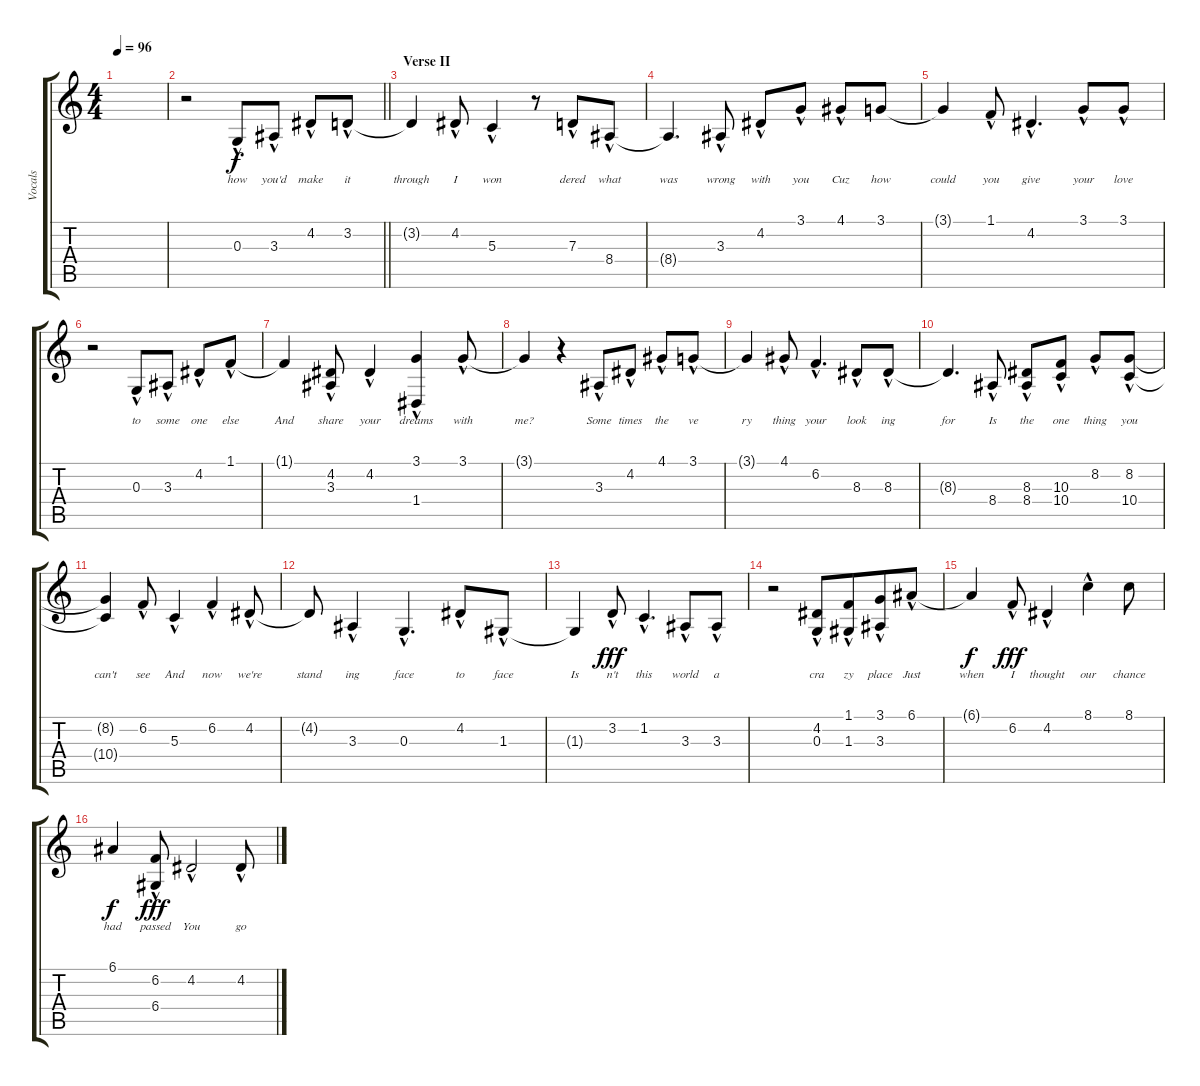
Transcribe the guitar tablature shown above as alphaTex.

\track ("Vocals" "Vocals") {instrument pad1newage}
\staff {score tabs}
\tuning (E4 B3 G3 D3 A2 E2) {hide}
\ts (4 4)
\tempo 96
\clef g2
\ks c
|
\barLineRight lightlight
r.2 0.3{hac}.8{lyrics (0 "how") lyrics (1 "") lyrics (2 "") lyrics (3 "") lyrics (4 "")} 3.3{hac}.8{lyrics (0 "you'd") lyrics (1 "") lyrics (2 "") lyrics (3 "") lyrics (4 "")} 4.2{hac}.8{lyrics (0 "make") lyrics (1 "") lyrics (2 "") lyrics (3 "") lyrics (4 "")} 3.2{hac}.8{lyrics (0 "it") lyrics (1 "") lyrics (2 "") lyrics (3 "") lyrics (4 "")} |
\section ("" "Verse II")
3.2{t}.4{lyrics (0 "through") lyrics (1 "") lyrics (2 "") lyrics (3 "") lyrics (4 "")} 4.2{hac}.8{lyrics (0 "I") lyrics (1 "") lyrics (2 "") lyrics (3 "") lyrics (4 "")} 5.3{hac}.4{lyrics (0 "won") lyrics (1 "") lyrics (2 "") lyrics (3 "") lyrics (4 "")} r.8 7.3{hac}.8{lyrics (0 "dered") lyrics (1 "") lyrics (2 "") lyrics (3 "") lyrics (4 "")} 8.4{hac}.8{lyrics (0 "what") lyrics (1 "") lyrics (2 "") lyrics (3 "") lyrics (4 "")} |
8.4{t}.4{d lyrics (0 "was") lyrics (1 "") lyrics (2 "") lyrics (3 "") lyrics (4 "")} 3.3{hac}.8{lyrics (0 "wrong") lyrics (1 "") lyrics (2 "") lyrics (3 "") lyrics (4 "")} 4.2{hac}.8{lyrics (0 "with") lyrics (1 "") lyrics (2 "") lyrics (3 "") lyrics (4 "")} 3.1{hac}.8{lyrics (0 "you") lyrics (1 "") lyrics (2 "") lyrics (3 "") lyrics (4 "")} 4.1{hac}.8{lyrics (0 "Cuz") lyrics (1 "") lyrics (2 "") lyrics (3 "") lyrics (4 "")} 3.1.8{lyrics (0 "how") lyrics (1 "") lyrics (2 "") lyrics (3 "") lyrics (4 "")} |
3.1{t}.4{lyrics (0 "could") lyrics (1 "") lyrics (2 "") lyrics (3 "") lyrics (4 "")} 1.1{hac}.8{lyrics (0 "you") lyrics (1 "") lyrics (2 "") lyrics (3 "") lyrics (4 "")} 4.2{hac}.4{d lyrics (0 "give") lyrics (1 "") lyrics (2 "") lyrics (3 "") lyrics (4 "")} 3.1{hac}.8{lyrics (0 "your") lyrics (1 "") lyrics (2 "") lyrics (3 "") lyrics (4 "")} 3.1{hac}.8{lyrics (0 "love") lyrics (1 "") lyrics (2 "") lyrics (3 "") lyrics (4 "")} |
r.2 0.3{hac}.8{lyrics (0 "to") lyrics (1 "") lyrics (2 "") lyrics (3 "") lyrics (4 "")} 3.3{hac}.8{lyrics (0 "some") lyrics (1 "") lyrics (2 "") lyrics (3 "") lyrics (4 "")} 4.2{hac}.8{lyrics (0 "one") lyrics (1 "") lyrics (2 "") lyrics (3 "") lyrics (4 "")} 1.1{hac}.8{lyrics (0 "else") lyrics (1 "") lyrics (2 "") lyrics (3 "") lyrics (4 "")} |
1.1{t}.4{lyrics (0 "And") lyrics (1 "") lyrics (2 "") lyrics (3 "") lyrics (4 "")} (4.2{hac} 3.3{hac}).8{lyrics (0 "share") lyrics (1 "") lyrics (2 "") lyrics (3 "") lyrics (4 "")} 4.2{hac}.4{lyrics (0 "your") lyrics (1 "") lyrics (2 "") lyrics (3 "") lyrics (4 "")} (3.1{hac} 1.4{hac}).4{lyrics (0 "dreams") lyrics (1 "") lyrics (2 "") lyrics (3 "") lyrics (4 "")} 3.1{hac}.8{lyrics (0 "with") lyrics (1 "") lyrics (2 "") lyrics (3 "") lyrics (4 "")} |
3.1{t}.4{lyrics (0 "me?") lyrics (1 "") lyrics (2 "") lyrics (3 "") lyrics (4 "")} r.4 3.3{hac}.8{lyrics (0 "Some") lyrics (1 "") lyrics (2 "") lyrics (3 "") lyrics (4 "")} 4.2{hac}.8{lyrics (0 "times") lyrics (1 "") lyrics (2 "") lyrics (3 "") lyrics (4 "")} 4.1{hac}.8{lyrics (0 "the") lyrics (1 "") lyrics (2 "") lyrics (3 "") lyrics (4 "")} 3.1{hac}.8{lyrics (0 "ve") lyrics (1 "") lyrics (2 "") lyrics (3 "") lyrics (4 "")} |
3.1{t}.4{lyrics (0 "ry") lyrics (1 "") lyrics (2 "") lyrics (3 "") lyrics (4 "")} 4.1{hac}.8{lyrics (0 "thing") lyrics (1 "") lyrics (2 "") lyrics (3 "") lyrics (4 "")} 6.2{hac}.4{d lyrics (0 "your") lyrics (1 "") lyrics (2 "") lyrics (3 "") lyrics (4 "")} 8.3{hac}.8{lyrics (0 "look") lyrics (1 "") lyrics (2 "") lyrics (3 "") lyrics (4 "")} 8.3{hac}.8{lyrics (0 "ing") lyrics (1 "") lyrics (2 "") lyrics (3 "") lyrics (4 "")} |
8.3{t}.4{d lyrics (0 "for") lyrics (1 "") lyrics (2 "") lyrics (3 "") lyrics (4 "")} 8.4{hac}.8{lyrics (0 "Is") lyrics (1 "") lyrics (2 "") lyrics (3 "") lyrics (4 "")} (8.3{hac} 8.4{hac}).8{lyrics (0 "the") lyrics (1 "") lyrics (2 "") lyrics (3 "") lyrics (4 "")} (10.3{hac} 10.4{hac}).8{lyrics (0 "one") lyrics (1 "") lyrics (2 "") lyrics (3 "") lyrics (4 "")} 8.2{hac}.8{lyrics (0 "thing") lyrics (1 "") lyrics (2 "") lyrics (3 "") lyrics (4 "")} (8.2{hac} 10.4{hac}).8{lyrics (0 "you") lyrics (1 "") lyrics (2 "") lyrics (3 "") lyrics (4 "")} |
(8.2{t} 10.4{t}).4{lyrics (0 "can't") lyrics (1 "") lyrics (2 "") lyrics (3 "") lyrics (4 "")} 6.2{hac}.8{lyrics (0 "see") lyrics (1 "") lyrics (2 "") lyrics (3 "") lyrics (4 "")} 5.3{hac}.4{lyrics (0 "And") lyrics (1 "") lyrics (2 "") lyrics (3 "") lyrics (4 "")} 6.2{hac}.4{lyrics (0 "now") lyrics (1 "") lyrics (2 "") lyrics (3 "") lyrics (4 "")} 4.2{hac}.8{lyrics (0 "we're") lyrics (1 "") lyrics (2 "") lyrics (3 "") lyrics (4 "")} |
4.2{t}.8{lyrics (0 "stand") lyrics (1 "") lyrics (2 "") lyrics (3 "") lyrics (4 "")} 3.3{hac}.4{lyrics (0 "ing") lyrics (1 "") lyrics (2 "") lyrics (3 "") lyrics (4 "")} 0.3{hac}.4{d lyrics (0 "face") lyrics (1 "") lyrics (2 "") lyrics (3 "") lyrics (4 "")} 4.2{hac}.8{lyrics (0 "to") lyrics (1 "") lyrics (2 "") lyrics (3 "") lyrics (4 "")} 1.3{hac}.8{lyrics (0 "face") lyrics (1 "") lyrics (2 "") lyrics (3 "") lyrics (4 "")} |
1.3{t}.4{lyrics (0 "Is") lyrics (1 "") lyrics (2 "") lyrics (3 "") lyrics (4 "") dy f} 3.2{hac}.8{lyrics (0 "n't") lyrics (1 "") lyrics (2 "") lyrics (3 "") lyrics (4 "") dy fff} 1.2{hac}.4{d lyrics (0 "this") lyrics (1 "") lyrics (2 "") lyrics (3 "") lyrics (4 "")} 3.3{hac}.8{lyrics (0 "world") lyrics (1 "") lyrics (2 "") lyrics (3 "") lyrics (4 "")} 3.3{hac}.8{lyrics (0 "a") lyrics (1 "") lyrics (2 "") lyrics (3 "") lyrics (4 "")} |
r.2 (4.2{hac} 0.3{hac}).8{lyrics (0 "cra") lyrics (1 "") lyrics (2 "") lyrics (3 "") lyrics (4 "")} (1.1{hac} 1.3{hac}).8{lyrics (0 "zy") lyrics (1 "") lyrics (2 "") lyrics (3 "") lyrics (4 "") beam merge} (3.1{hac} 3.3{hac}).8{lyrics (0 "place") lyrics (1 "") lyrics (2 "") lyrics (3 "") lyrics (4 "")} 6.1{hac}.8{lyrics (0 "Just") lyrics (1 "") lyrics (2 "") lyrics (3 "") lyrics (4 "")} |
6.1{t}.4{lyrics (0 "when") lyrics (1 "") lyrics (2 "") lyrics (3 "") lyrics (4 "") dy f} 6.2{hac}.8{lyrics (0 "I") lyrics (1 "") lyrics (2 "") lyrics (3 "") lyrics (4 "") dy fff} 4.2{hac}.4{lyrics (0 "thought") lyrics (1 "") lyrics (2 "") lyrics (3 "") lyrics (4 "")} 8.1{hac}.4{lyrics (0 "our") lyrics (1 "") lyrics (2 "") lyrics (3 "") lyrics (4 "")} 8.1.8{lyrics (0 "chance") lyrics (1 "") lyrics (2 "") lyrics (3 "") lyrics (4 "")} |
6.1.4{lyrics (0 "had") lyrics (1 "") lyrics (2 "") lyrics (3 "") lyrics (4 "") dy f} (6.2{hac} 6.4{hac}).8{lyrics (0 "passed") lyrics (1 "") lyrics (2 "") lyrics (3 "") lyrics (4 "") dy fff} 4.2{hac}.2{lyrics (0 "You") lyrics (1 "") lyrics (2 "") lyrics (3 "") lyrics (4 "")} 4.2{hac}.8{lyrics (0 "go") lyrics (1 "") lyrics (2 "") lyrics (3 "") lyrics (4 "")}
